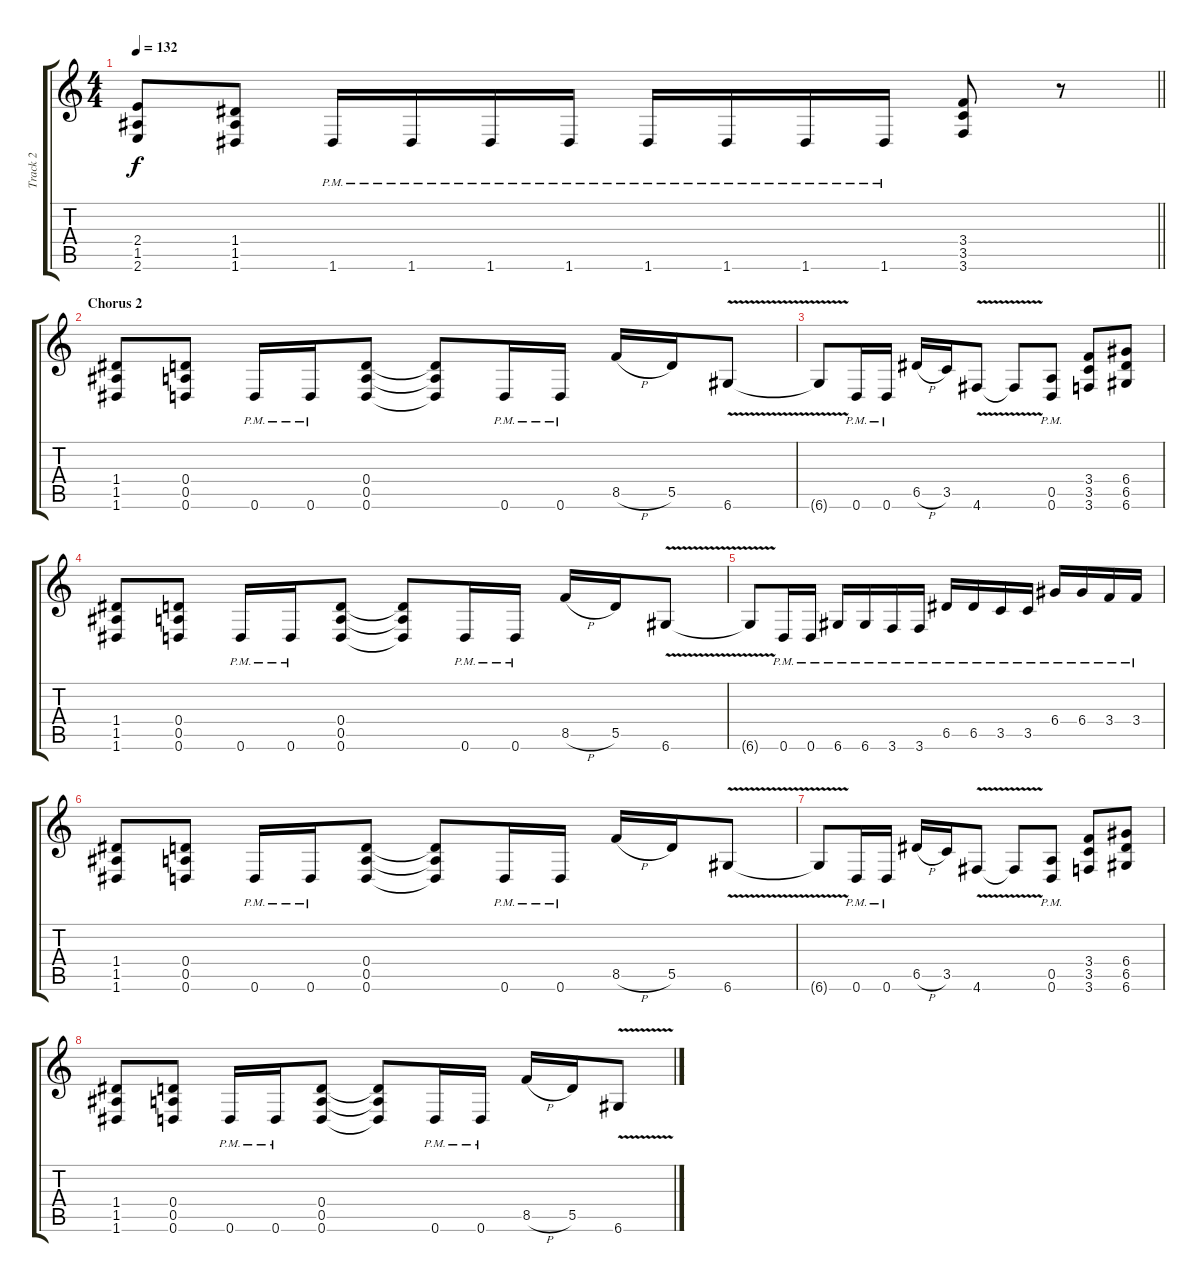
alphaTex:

\track ("Track 2" "Track 2") {instrument overdrivenguitar}
\staff {score tabs}
\tuning (E4 B3 G3 D3 A2 D2) {hide}
\ts (4 4)
\tempo 132
\clef g2
\barLineRight lightlight
\ks c
(2.4 1.5 2.6).8{dy f} (1.4 1.5 1.6).8 1.6{pm}.16 1.6{pm}.16 1.6{pm}.16 1.6{pm}.16 1.6{pm}.16 1.6{pm}.16 1.6{pm}.16 1.6{pm}.16 (3.4 3.5 3.6).8 r.8 |
\section ("" "Chorus 2")
(1.4 1.5 1.6).8 (0.4 0.5 0.6).8 0.6{pm}.16 0.6{pm}.16 (0.4 0.5 0.6).8 (0.4{t} 0.5{t} 0.6{t}).8 0.6{pm}.16 0.6{pm}.16 8.5{h}.16 5.5.16 6.6{v}.8 |
6.6{t}.8 0.6{pm}.16 0.6{pm}.16 6.5{h}.16 3.5.16 4.6{v}.8 4.6{t}.8 (0.5{pm} 0.6{pm}).8 (3.4 3.5 3.6).8 (6.4 6.5 6.6).8 |
(1.4 1.5 1.6).8 (0.4 0.5 0.6).8 0.6{pm}.16 0.6{pm}.16 (0.4 0.5 0.6).8 (0.4{t} 0.5{t} 0.6{t}).8 0.6{pm}.16 0.6{pm}.16 8.5{h}.16 5.5.16 6.6{v}.8 |
6.6{t}.8 0.6{pm}.16 0.6{pm}.16 6.6{pm}.16 6.6{pm}.16 3.6{pm}.16 3.6{pm}.16 6.5{pm}.16 6.5{pm}.16 3.5{pm}.16 3.5{pm}.16 6.4{pm}.16 6.4{pm}.16 3.4{pm}.16 3.4{pm}.16 |
(1.4 1.5 1.6).8 (0.4 0.5 0.6).8 0.6{pm}.16 0.6{pm}.16 (0.4 0.5 0.6).8 (0.4{t} 0.5{t} 0.6{t}).8 0.6{pm}.16 0.6{pm}.16 8.5{h}.16 5.5.16 6.6{v}.8 |
6.6{t}.8 0.6{pm}.16 0.6{pm}.16 6.5{h}.16 3.5.16 4.6{v}.8 4.6{t}.8 (0.5{pm} 0.6{pm}).8 (3.4 3.5 3.6).8 (6.4 6.5 6.6).8 |
(1.4 1.5 1.6).8 (0.4 0.5 0.6).8 0.6{pm}.16 0.6{pm}.16 (0.4 0.5 0.6).8 (0.4{t} 0.5{t} 0.6{t}).8 0.6{pm}.16 0.6{pm}.16 8.5{h}.16 5.5.16 6.6{v}.8
